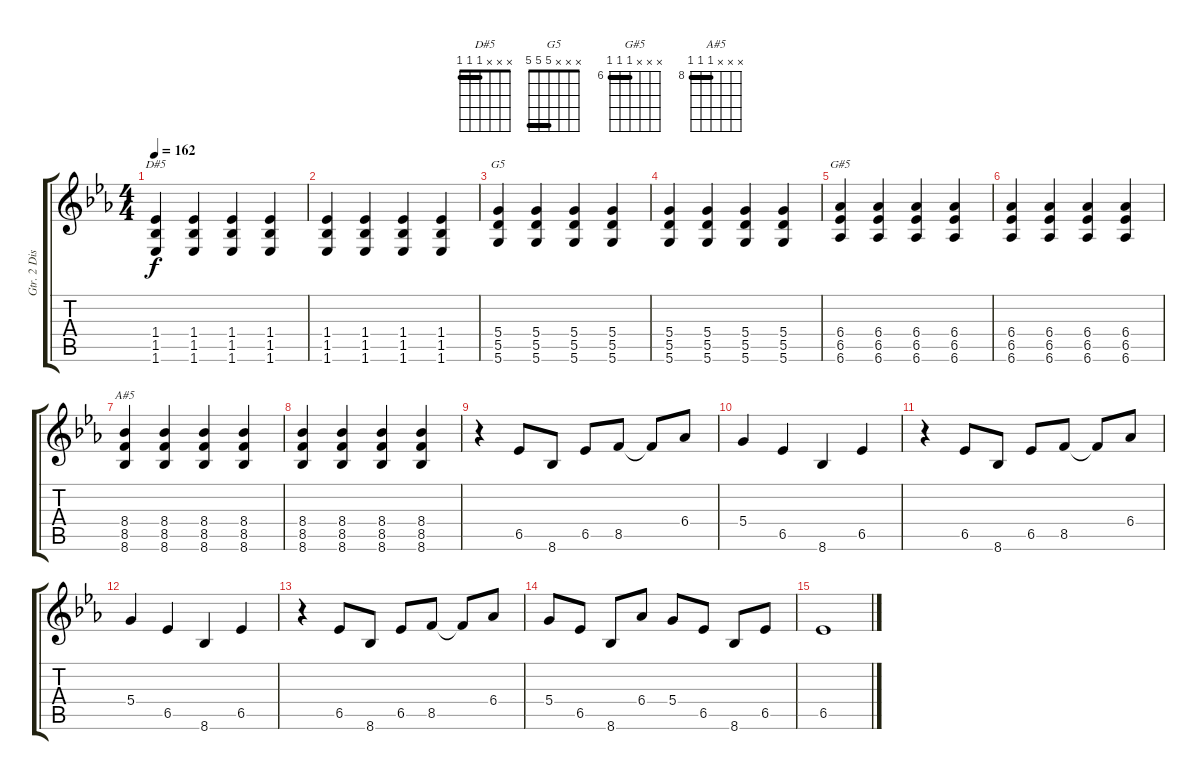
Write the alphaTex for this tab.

\track ("Gtr. 2 Distortion" "Gtr. 2 Dis") {instrument distortionguitar}
\staff {score tabs}
\tuning (E4 B3 G3 D3 A2 D2) {hide}
\chord ("D#5" x x x 1 1 1) {barre 1}
\chord ("G5" x x x 5 5 5) {barre 5}
\chord ("G#5" x x x 6 6 6) {firstfret 6 barre 6}
\chord ("A#5" x x x 8 8 8) {firstfret 8 barre 8}
\ts (4 4)
\tempo 162
\clef g2
\ks eb
(1.4 1.5 1.6).4{ch "D#5" dy f} (1.4 1.5 1.6).4 (1.4 1.5 1.6).4 (1.4 1.5 1.6).4 |
(1.4 1.5 1.6).4 (1.4 1.5 1.6).4 (1.4 1.5 1.6).4 (1.4 1.5 1.6).4 |
(5.4 5.5 5.6).4{ch "G5"} (5.4 5.5 5.6).4 (5.4 5.5 5.6).4 (5.4 5.5 5.6).4 |
(5.4 5.5 5.6).4 (5.4 5.5 5.6).4 (5.4 5.5 5.6).4 (5.4 5.5 5.6).4 |
(6.4 6.5 6.6).4{ch "G#5"} (6.4 6.5 6.6).4 (6.4 6.5 6.6).4 (6.4 6.5 6.6).4 |
(6.4 6.5 6.6).4 (6.4 6.5 6.6).4 (6.4 6.5 6.6).4 (6.4 6.5 6.6).4 |
(8.4 8.5 8.6).4{ch "A#5"} (8.4 8.5 8.6).4 (8.4 8.5 8.6).4 (8.4 8.5 8.6).4 |
(8.4 8.5 8.6).4 (8.4 8.5 8.6).4 (8.4 8.5 8.6).4 (8.4 8.5 8.6).4 |
r.4 6.5.8 8.6.8 6.5.8 8.5.8 8.5{t}.8 6.4.8 |
5.4.4 6.5.4 8.6.4 6.5.4 |
r.4 6.5.8 8.6.8 6.5.8 8.5.8 8.5{t}.8 6.4.8 |
5.4.4 6.5.4 8.6.4 6.5.4 |
r.4 6.5.8 8.6.8 6.5.8 8.5.8 8.5{t}.8 6.4.8 |
5.4.8 6.5.8 8.6.8 6.4.8 5.4.8 6.5.8 8.6.8 6.5.8 |
6.5.1
